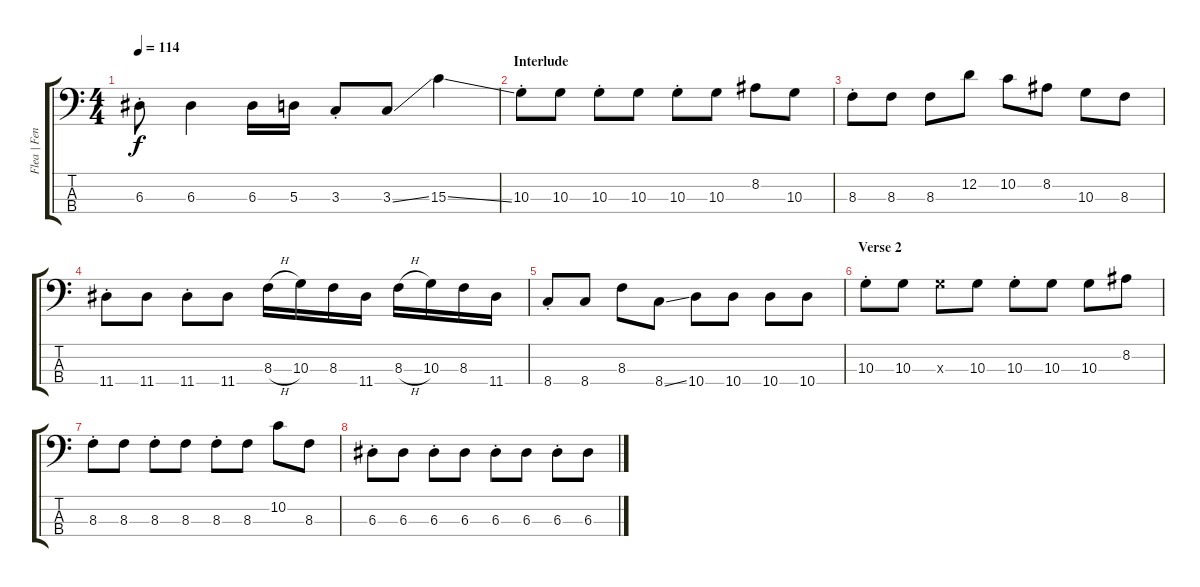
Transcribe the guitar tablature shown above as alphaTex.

\track ("Flea | Fender Jazz Bass" "Flea | Fen") {instrument electricbassfinger}
\staff {score tabs}
\tuning (G2 D2 A1 E1) {hide}
\ts (4 4)
\tempo 114
\clef f4
\ks c
6.3{st}.8{dy f} 6.3.4 6.3.16 5.3.16 3.3{st}.8 3.3{ss}.8 15.3{ss}.4 |
\section ("" "Interlude")
10.3{st}.8 10.3.8 10.3{st}.8 10.3.8 10.3{st}.8 10.3.8 8.2.8 10.3.8 |
8.3{st}.8 8.3.8 8.3.8 12.2.8 10.2.8 8.2.8 10.3.8 8.3.8 |
11.4{st}.8 11.4.8 11.4{st}.8 11.4.8 8.3{h}.16 10.3.16 8.3.16 11.4.16 8.3{h}.16 10.3.16 8.3.16 11.4.16 |
8.4{st}.8 8.4.8 8.3.8 8.4{ss}.8 10.4.8 10.4.8 10.4.8 10.4.8 |
\section ("" "Verse 2")
10.3{st}.8 10.3.8 10.3{x}.8 10.3.8 10.3{st}.8 10.3.8 10.3.8 8.2.8 |
8.3{st}.8 8.3.8 8.3{st}.8 8.3.8 8.3{st}.8 8.3.8 10.2.8 8.3.8 |
6.3{st}.8 6.3.8 6.3{st}.8 6.3.8 6.3{st}.8 6.3.8 6.3{st}.8 6.3.8
